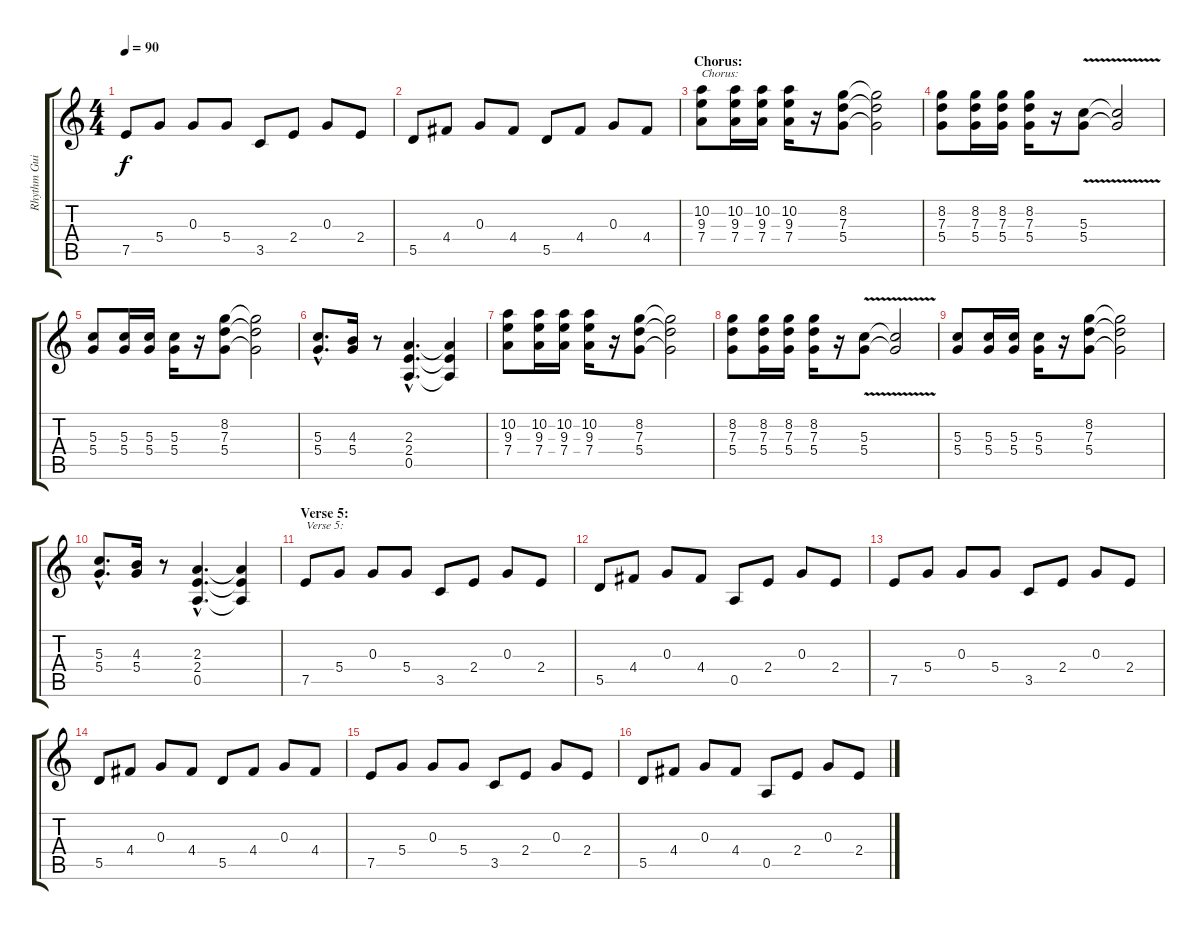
\track ("Rhythm Guitar 1" "Rhythm Gui") {instrument distortionguitar}
\staff {score tabs}
\tuning (E4 B3 G3 D3 A2 E2) {hide}
\ts (4 4)
\tempo 90
\clef g2
\ks c
7.5.8{dy f} 5.4.8 0.3.8 5.4.8 3.5.8 2.4.8 0.3.8 2.4.8 |
5.5.8 4.4.8 0.3.8 4.4.8 5.5.8 4.4.8 0.3.8 4.4.8 |
\section ("" "Chorus:")
(10.2 9.3 7.4).8{txt "Chorus:"} (10.2 9.3 7.4).16 (10.2 9.3 7.4).16 (10.2 9.3 7.4).16 r.16 (8.2 7.3 5.4).8 (8.2{t} 7.3{t} 5.4{t}).2 |
(8.2 7.3 5.4).8 (8.2 7.3 5.4).16 (8.2 7.3 5.4).16 (8.2 7.3 5.4).16 r.16 (5.3{v} 5.4).8 (5.3{t} 5.4{t}).2 |
(5.3 5.4).8 (5.3 5.4).16 (5.3 5.4).16 (5.3 5.4).16 r.16 (8.2 7.3 5.4).8 (8.2{t} 7.3{t} 5.4{t}).2 |
(5.3{hac} 5.4{hac}).8{d} (4.3 5.4).16 r.8 (2.3{hac} 2.4{hac} 0.5{hac}).4{d} (2.3{t} 2.4{t} 0.5{t}).4 |
(10.2 9.3 7.4).8 (10.2 9.3 7.4).16 (10.2 9.3 7.4).16 (10.2 9.3 7.4).16 r.16 (8.2 7.3 5.4).8 (8.2{t} 7.3{t} 5.4{t}).2 |
(8.2 7.3 5.4).8 (8.2 7.3 5.4).16 (8.2 7.3 5.4).16 (8.2 7.3 5.4).16 r.16 (5.3{v} 5.4).8 (5.3{t} 5.4{t}).2 |
(5.3 5.4).8 (5.3 5.4).16 (5.3 5.4).16 (5.3 5.4).16 r.16 (8.2 7.3 5.4).8 (8.2{t} 7.3{t} 5.4{t}).2 |
(5.3{hac} 5.4{hac}).8{d} (4.3 5.4).16 r.8 (2.3{hac} 2.4{hac} 0.5{hac}).4{d} (2.3{t} 2.4{t} 0.5{t}).4 |
\section ("" "Verse 5:")
7.5.8{txt "Verse 5:"} 5.4.8 0.3.8 5.4.8 3.5.8 2.4.8 0.3.8 2.4.8 |
5.5.8 4.4.8 0.3.8 4.4.8 0.5.8 2.4.8 0.3.8 2.4.8 |
7.5.8 5.4.8 0.3.8 5.4.8 3.5.8 2.4.8 0.3.8 2.4.8 |
5.5.8 4.4.8 0.3.8 4.4.8 5.5.8 4.4.8 0.3.8 4.4.8 |
7.5.8 5.4.8 0.3.8 5.4.8 3.5.8 2.4.8 0.3.8 2.4.8 |
5.5.8 4.4.8 0.3.8 4.4.8 0.5.8 2.4.8 0.3.8 2.4.8
